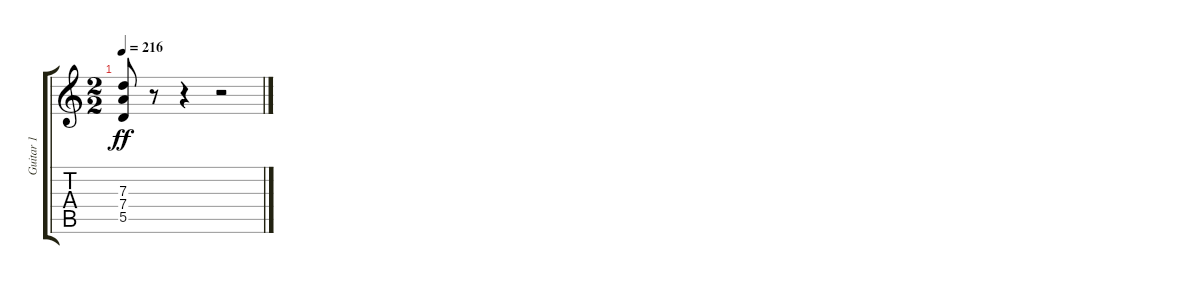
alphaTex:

\track ("Guitar 1" "Guitar 1") {instrument distortionguitar}
\staff {score tabs}
\tuning (E4 B3 G3 D3 A2 E2) {hide}
\ts (2 2)
\tempo 216
\clef g2
\ks c
(7.3 7.4 5.5).8{dy ff} r.8 r.4 r.2
